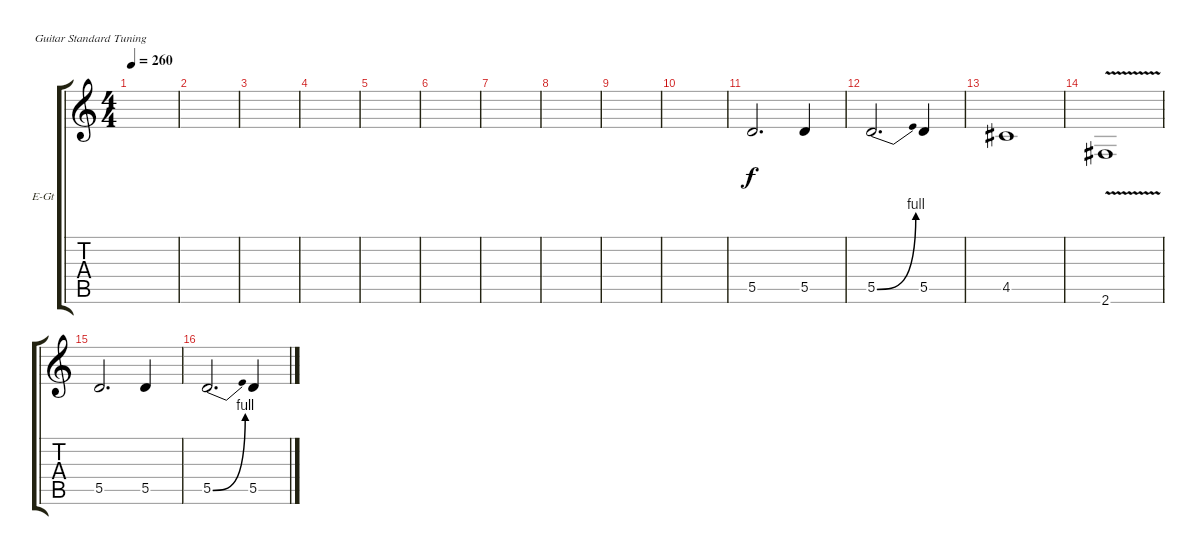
\defaultSystemsLayout 4
\bracketExtendMode groupsimilarinstruments
\firstSystemTrackNameOrientation horizontal
\otherSystemsTrackNameOrientation horizontal
\track ("Extra Guitar" "E-Gt") {mute instrument distortionguitar}
\staff {score tabs}
\tuning (E4 B3 G3 D3 A2 E2)
\ts (4 4)
\tempo 260
\clef g2
\ks c
|
|
|
|
|
|
|
|
|
|
5.5.2{d} 5.5.4 |
5.5{be (bend 0 0 37.199999999999996 4)}.2{d} 5.5.4 |
4.5.1 |
2.6{v}.1 |
5.5.2{d} 5.5.4 |
5.5{be (bend 0 0 36.6 4)}.2{d} 5.5.4
